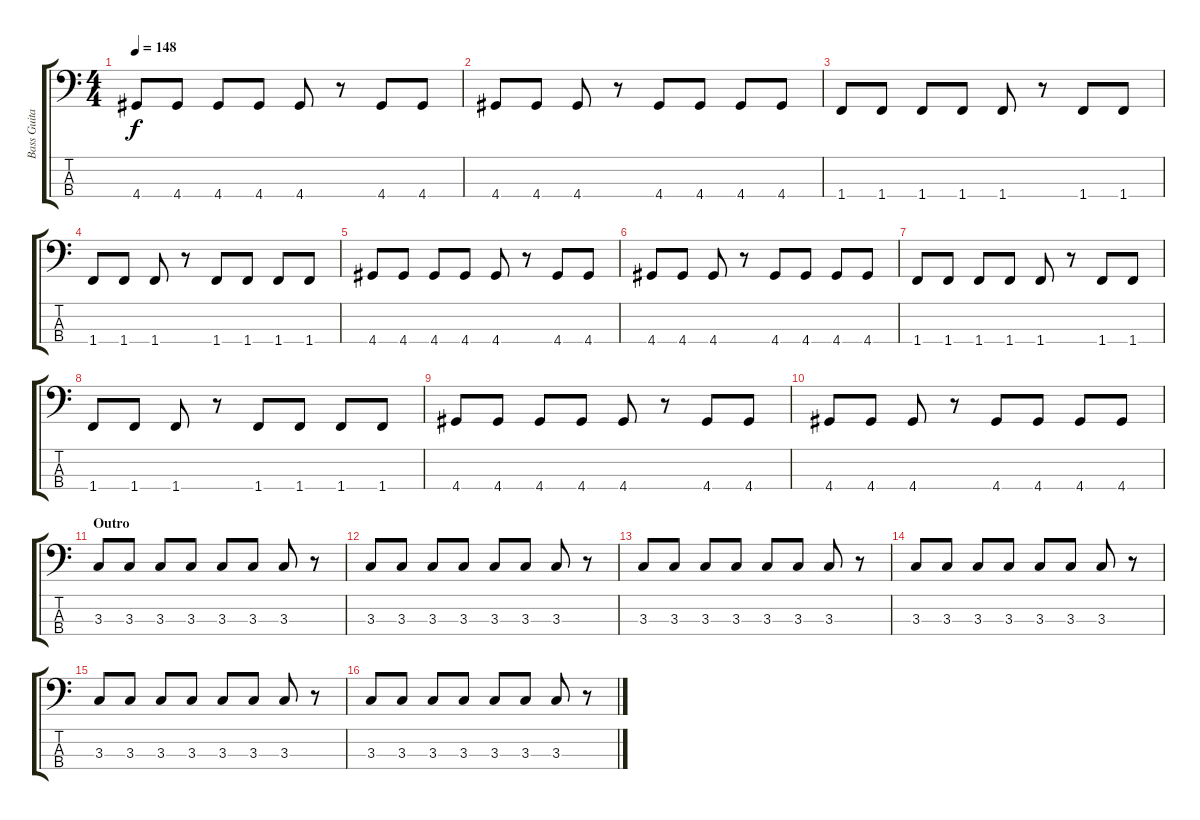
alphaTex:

\track ("Bass Guitar" "Bass Guita") {instrument electricbassfinger}
\staff {score tabs}
\tuning (G2 D2 A1 E1) {hide}
\ts (4 4)
\tempo 148
\clef f4
\ks c
4.4.8{dy f} 4.4.8 4.4.8 4.4.8 4.4.8 r.8 4.4.8 4.4.8 |
4.4.8 4.4.8 4.4.8 r.8 4.4.8 4.4.8 4.4.8 4.4.8 |
1.4.8 1.4.8 1.4.8 1.4.8 1.4.8 r.8 1.4.8 1.4.8 |
1.4.8 1.4.8 1.4.8 r.8 1.4.8 1.4.8 1.4.8 1.4.8 |
4.4.8 4.4.8 4.4.8 4.4.8 4.4.8 r.8 4.4.8 4.4.8 |
4.4.8 4.4.8 4.4.8 r.8 4.4.8 4.4.8 4.4.8 4.4.8 |
1.4.8 1.4.8 1.4.8 1.4.8 1.4.8 r.8 1.4.8 1.4.8 |
1.4.8 1.4.8 1.4.8 r.8 1.4.8 1.4.8 1.4.8 1.4.8 |
4.4.8 4.4.8 4.4.8 4.4.8 4.4.8 r.8 4.4.8 4.4.8 |
4.4.8 4.4.8 4.4.8 r.8 4.4.8 4.4.8 4.4.8 4.4.8 |
\section ("" "Outro")
3.3.8 3.3.8 3.3.8 3.3.8 3.3.8 3.3.8 3.3.8 r.8 |
3.3.8 3.3.8 3.3.8 3.3.8 3.3.8 3.3.8 3.3.8 r.8 |
3.3.8 3.3.8 3.3.8 3.3.8 3.3.8 3.3.8 3.3.8 r.8 |
3.3.8 3.3.8 3.3.8 3.3.8 3.3.8 3.3.8 3.3.8 r.8 |
3.3.8 3.3.8 3.3.8 3.3.8 3.3.8 3.3.8 3.3.8 r.8 |
3.3.8 3.3.8 3.3.8 3.3.8 3.3.8 3.3.8 3.3.8 r.8
